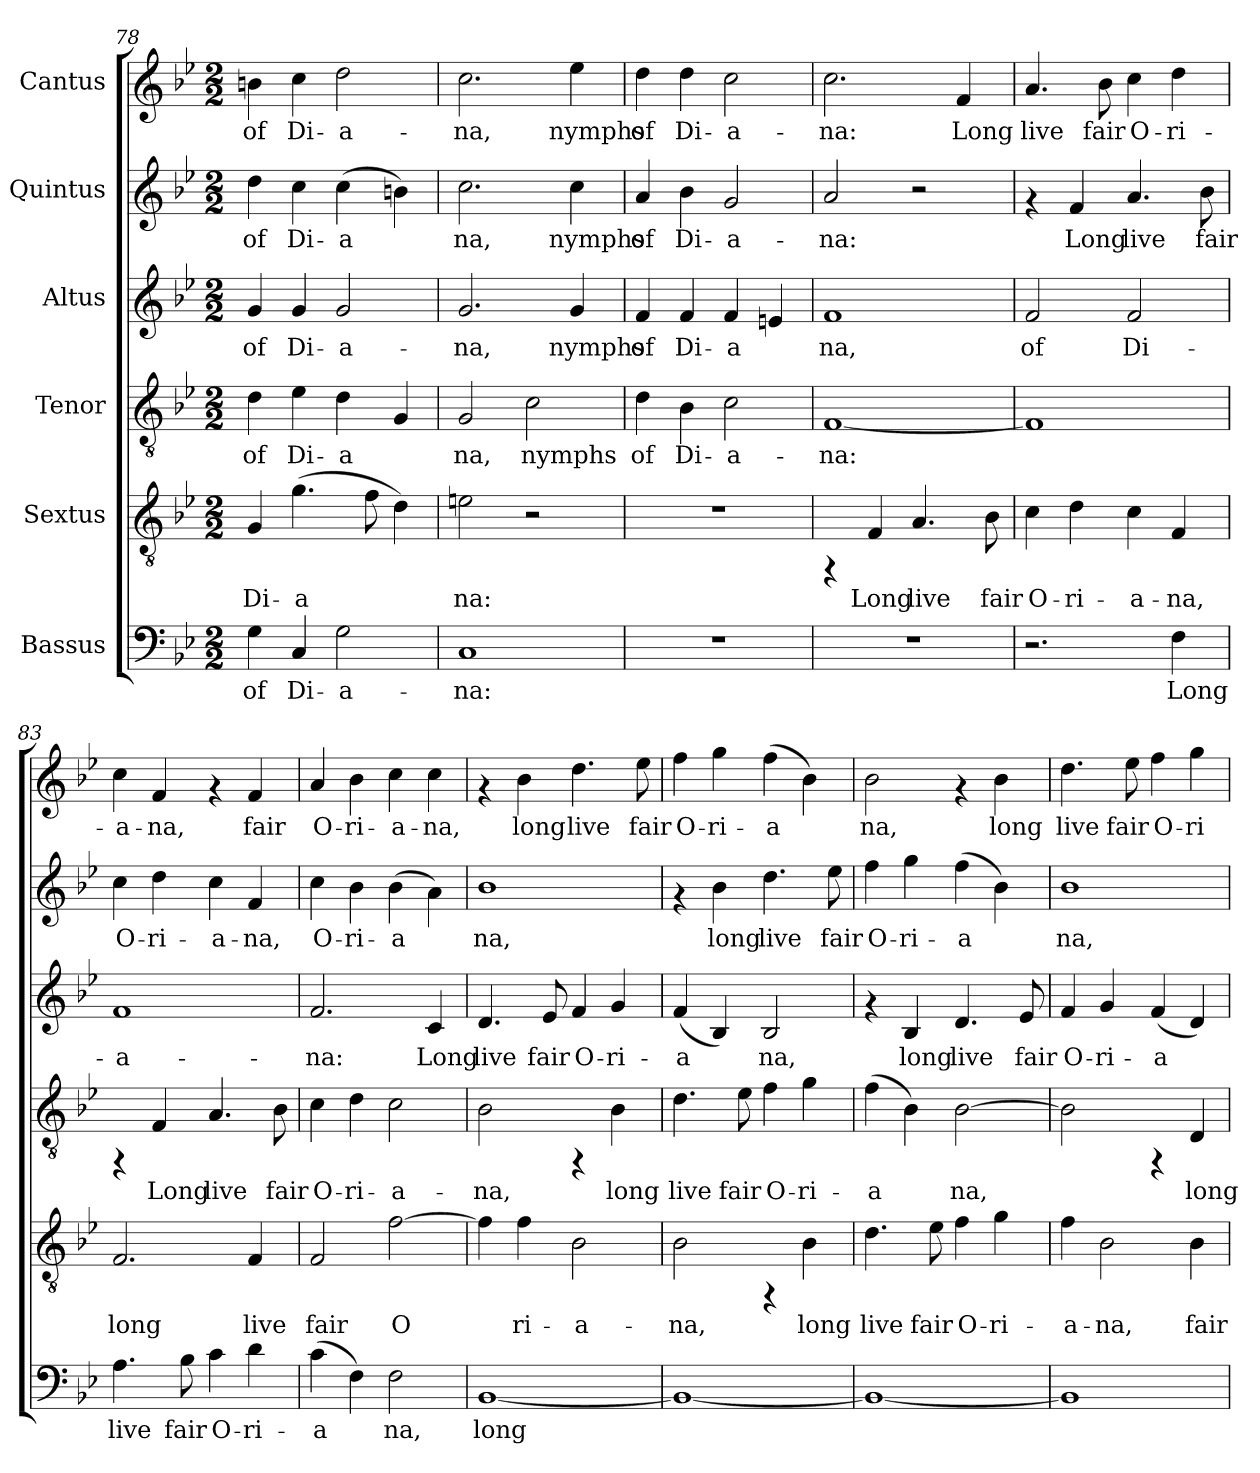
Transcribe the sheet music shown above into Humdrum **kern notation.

**kern	**text	**kern	**text	**kern	**text	**kern	**text	**kern	**text	**kern	**text
*part6	*part6	*part5	*part5	*part4	*part4	*part3	*part3	*part2	*part2	*part1	*part1
*staff6	*staff6	*staff5	*staff5	*staff4	*staff4	*staff3	*staff3	*staff2	*staff2	*staff1	*staff1
*I"Bassus	*	*I"Sextus	*	*I"Tenor	*	*I"Altus	*	*I"Quintus	*	*I"Cantus	*
*clefF4	*	*clefGv2	*	*clefGv2	*	*clefG2	*	*clefG2	*	*clefG2	*
*k[b-e-]	*	*k[b-e-]	*	*k[b-e-]	*	*k[b-e-]	*	*k[b-e-]	*	*k[b-e-]	*
*B-:	*	*B-:	*	*B-:	*	*B-:	*	*B-:	*	*B-:	*
*M2/2	*	*M2/2	*	*M2/2	*	*M2/2	*	*M2/2	*	*M2/2	*
=78	=78	=78	=78	=78	=78	=78	=78	=78	=78	=78	=78
!	!LO:LY:b:cj	!	!LO:LY:b:cj	!	!LO:LY:b:cj	!	!LO:LY:b:cj	!	!LO:LY:b:cj	!	!LO:LY:b:cj
4G\	of	4G/	Di-	4d\	of	4g/	of	4dd\	of	4bn\	of
!	!LO:LY:b:cj	!	!LO:LY:b:cj	!	!LO:LY:b:cj	!	!LO:LY:b:cj	!	!LO:LY:b:cj	!	!LO:LY:b:cj
4C/	Di-	(>4.g\	-a-	4e-\	Di-	4g/	Di-	4cc\	Di-	4cc\	Di-
!	!LO:LY:b:cj	!	!	!	!LO:LY:b:cj	!	!LO:LY:b:cj	!	!LO:LY:b:cj	!	!LO:LY:b:cj
2G\	-a-	.	.	4d\	-a	2g/	-a-	(>4cc\	-a-	2dd\	-a-
!	!	!	!LO:LY:b:cj	!	!	!	!	!	!	!	!
.	.	8f\	--	.	.	.	.	.	.	.	.
!	!	!	!LO:LY:b:cj	!	!LO:LY:b:cj	!	!	!	!LO:LY:b:cj	!	!
.	.	4d\)	--	4G/	-	.	.	4bn\)	--	.	.
=79	=79	=79	=79	=79	=79	=79	=79	=79	=79	=79	=79
!	!LO:LY:b:cj	!	!LO:LY:b:cj	!	!LO:LY:b:cj	!	!LO:LY:b:cj	!	!LO:LY:b:cj	!	!LO:LY:b:cj
1C	-na:	2en\	-na:	2G/	-na,	2.g/	-na,	2.cc\	-na,	2.cc\	-na,
!	!	!	!	!	!LO:LY:b:cj	!	!	!	!	!	!
.	.	2r	.	2c\	nymphs	.	.	.	.	.	.
!	!	!	!	!	!	!	!LO:LY:b:cj	!	!LO:LY:b:cj	!	!LO:LY:b:cj
.	.	.	.	.	.	4g/	nymphs	4cc\	nymphs	4ee-\	nymphs
=80	=80	=80	=80	=80	=80	=80	=80	=80	=80	=80	=80
!	!	!	!	!	!LO:LY:b:cj	!	!LO:LY:b:cj	!	!LO:LY:b:cj	!	!LO:LY:b:cj
1r	.	1r	.	4d\	of	4f/	of	4a/	of	4dd\	of
!	!	!	!	!	!LO:LY:b:cj	!	!LO:LY:b:cj	!	!LO:LY:b:cj	!	!LO:LY:b:cj
.	.	.	.	4B-\	Di-	4f/	Di-	4b-\	Di-	4dd\	Di-
!	!	!	!	!	!LO:LY:b:cj	!	!LO:LY:b:cj	!	!LO:LY:b:cj	!	!LO:LY:b:cj
.	.	.	.	2c\	-a-	4f/	-a	2g/	-a-	2cc\	-a-
!	!	!	!	!	!	!	!LO:LY:b:cj	!	!	!	!
.	.	.	.	.	.	4en/	-	.	.	.	.
!!LO:PB:g=z
=81	=81	=81	=81	=81	=81	=81	=81	=81	=81	=81	=81
!	!	!	!	!	!LO:LY:b:cj	!	!LO:LY:b:cj	!	!LO:LY:b:cj	!	!LO:LY:b:cj
1r	.	4rFF	.	[<1F	-na:	1f	-na,	2a/	-na:	2.cc\	-na:
!	!	!	!LO:LY:b:cj	!	!	!	!	!	!	!	!
.	.	4F/	Long	.	.	.	.	.	.	.	.
!	!	!	!LO:LY:b:cj	!	!	!	!	!	!	!	!
.	.	4.A/	live	.	.	.	.	2r	.	.	.
!	!	!	!	!	!	!	!	!	!	!	!LO:LY:b:cj
.	.	.	.	.	.	.	.	.	.	4f/	Long
!	!	!	!LO:LY:b:cj	!	!	!	!	!	!	!	!
.	.	8B-\	fair	.	.	.	.	.	.	.	.
=82	=82	=82	=82	=82	=82	=82	=82	=82	=82	=82	=82
!	!	!	!LO:LY:b:cj	!	!	!	!LO:LY:b:cj	!	!	!	!LO:LY:b:cj
2.r	.	4c\	O-	1F]	.	2f/	of	4rf	.	4.a/	live
!	!	!	!LO:LY:b:cj	!	!	!	!	!	!LO:LY:b:cj	!	!
.	.	4d\	-ri-	.	.	.	.	4f/	Long	.	.
!	!	!	!	!	!	!	!	!	!	!	!LO:LY:b:cj
.	.	.	.	.	.	.	.	.	.	8b-\	fair
!	!	!	!LO:LY:b:cj	!	!	!	!LO:LY:b:cj	!	!LO:LY:b:cj	!	!LO:LY:b:cj
.	.	4c\	-a-	.	.	2f/	Di-	4.a/	live	4cc\	O-
!	!LO:LY:b:cj	!	!LO:LY:b:cj	!	!	!	!	!	!	!	!LO:LY:b:cj
4F\	Long	4F/	-na,	.	.	.	.	.	.	4dd\	-ri-
!	!	!	!	!	!	!	!	!	!LO:LY:b:cj	!	!
.	.	.	.	.	.	.	.	8b-\	fair	.	.
=83	=83	=83	=83	=83	=83	=83	=83	=83	=83	=83	=83
!	!LO:LY:b:cj	!	!LO:LY:b:cj	!	!	!	!LO:LY:b:cj	!	!LO:LY:b:cj	!	!LO:LY:b:cj
4.A\	live	2.F/	long	4rFF	.	1f	-a-	4cc\	O-	4cc\	-a-
!	!	!	!	!	!LO:LY:b:cj	!	!	!	!LO:LY:b:cj	!	!LO:LY:b:cj
.	.	.	.	4F/	Long	.	.	4dd\	-ri-	4f/	-na,
!	!LO:LY:b:cj	!	!	!	!	!	!	!	!	!	!
8B-\	fair	.	.	.	.	.	.	.	.	.	.
!	!LO:LY:b:cj	!	!	!	!LO:LY:b:cj	!	!	!	!LO:LY:b:cj	!	!
4c\	O-	.	.	4.A/	live	.	.	4cc\	-a-	4rf	.
!	!LO:LY:b:cj	!	!LO:LY:b:cj	!	!	!	!	!	!LO:LY:b:cj	!	!LO:LY:b:cj
4d\	-ri-	4F/	live	.	.	.	.	4f/	-na,	4f/	fair
!	!	!	!	!	!LO:LY:b:cj	!	!	!	!	!	!
.	.	.	.	8B-\	fair	.	.	.	.	.	.
=84	=84	=84	=84	=84	=84	=84	=84	=84	=84	=84	=84
!	!LO:LY:b:cj	!	!LO:LY:b:cj	!	!LO:LY:b:cj	!	!LO:LY:b:cj	!	!LO:LY:b:cj	!	!LO:LY:b:cj
(>4c\	-a-	2F/	fair	4c\	O-	2.f/	-na:	4cc\	O-	4a/	O-
!	!LO:LY:b:cj	!	!	!	!LO:LY:b:cj	!	!	!	!LO:LY:b:cj	!	!LO:LY:b:cj
4F\)	-	.	.	4d\	-ri-	.	.	4b-\	-ri-	4b-\	-ri-
!	!LO:LY:b:cj	!	!LO:LY:b:cj	!	!LO:LY:b:cj	!	!	!	!LO:LY:b:cj	!	!LO:LY:b:cj
2F\	na,	[>2f\	O-	2c\	-a-	.	.	(>4b-\	-a-	4cc\	-a-
!	!	!	!	!	!	!	!LO:LY:b:cj	!	!LO:LY:b:cj	!	!LO:LY:b:cj
.	.	.	.	.	.	4c/	Long	4a\)	--	4cc\	-na,
=85	=85	=85	=85	=85	=85	=85	=85	=85	=85	=85	=85
!	!LO:LY:b:cj	!	!LO:LY:b:cj	!	!LO:LY:b:cj	!	!LO:LY:b:cj	!	!LO:LY:b:cj	!	!
[<1BB-	long	4f\]	-	2B-\	-na,	4.d/	live	1b-	-na,	4rf	.
!	!	!	!LO:LY:b:cj	!	!	!	!	!	!	!	!LO:LY:b:cj
.	.	4f\	ri-	.	.	.	.	.	.	4b-\	long
!	!	!	!	!	!	!	!LO:LY:b:cj	!	!	!	!
.	.	.	.	.	.	8e-/	fair	.	.	.	.
!	!	!	!LO:LY:b:cj	!	!	!	!LO:LY:b:cj	!	!	!	!LO:LY:b:cj
.	.	2B-\	-a-	4rFF	.	4f/	O-	.	.	4.dd\	live
!	!	!	!	!	!LO:LY:b:cj	!	!LO:LY:b:cj	!	!	!	!
.	.	.	.	4B-\	long	4g/	-ri-	.	.	.	.
!	!	!	!	!	!	!	!	!	!	!	!LO:LY:b:cj
.	.	.	.	.	.	.	.	.	.	8ee-\	fair
!!LO:LB:g=z
=86	=86	=86	=86	=86	=86	=86	=86	=86	=86	=86	=86
!	!	!	!LO:LY:b:cj	!	!LO:LY:b:cj	!	!LO:LY:b:cj	!	!	!	!LO:LY:b:cj
1BB-_<	.	2B-\	-na,	4.d\	live	(<4f/	-a-	4rf	.	4ff\	O-
!	!	!	!	!	!	!	!LO:LY:b:cj	!	!LO:LY:b:cj	!	!LO:LY:b:cj
.	.	.	.	.	.	4B-/)	-	4b-\	long	4gg\	-ri-
!	!	!	!	!	!LO:LY:b:cj	!	!	!	!	!	!
.	.	.	.	8e-\	fair	.	.	.	.	.	.
!	!	!	!	!	!LO:LY:b:cj	!	!LO:LY:b:cj	!	!LO:LY:b:cj	!	!LO:LY:b:cj
.	.	4rFF	.	4f\	O-	2B-/	na,	4.dd\	live	(>4ff\	-a-
!	!	!	!LO:LY:b:cj	!	!LO:LY:b:cj	!	!	!	!	!	!LO:LY:b:cj
.	.	4B-\	long	4g\	-ri-	.	.	.	.	4b-\)	--
!	!	!	!	!	!	!	!	!	!LO:LY:b:cj	!	!
.	.	.	.	.	.	.	.	8ee-\	fair	.	.
=87	=87	=87	=87	=87	=87	=87	=87	=87	=87	=87	=87
!	!	!	!LO:LY:b:cj	!	!LO:LY:b:cj	!	!	!	!LO:LY:b:cj	!	!LO:LY:b:cj
1BB-_<	.	4.d\	live	(>4f\	-a-	4rf	.	4ff\	O-	2b-\	-na,
!	!	!	!	!	!LO:LY:b:cj	!	!LO:LY:b:cj	!	!LO:LY:b:cj	!	!
.	.	.	.	4B-\)	-	4B-/	long	4gg\	-ri-	.	.
!	!	!	!LO:LY:b:cj	!	!	!	!	!	!	!	!
.	.	8e-\	fair	.	.	.	.	.	.	.	.
!	!	!	!LO:LY:b:cj	!	!LO:LY:b:cj	!	!LO:LY:b:cj	!	!LO:LY:b:cj	!	!
.	.	4f\	O-	[>2B-\	na,	4.d/	live	(>4ff\	-a-	4rf	.
!	!	!	!LO:LY:b:cj	!	!	!	!	!	!LO:LY:b:cj	!	!LO:LY:b:cj
.	.	4g\	-ri-	.	.	.	.	4b-\)	--	4b-\	long
!	!	!	!	!	!	!	!LO:LY:b:cj	!	!	!	!
.	.	.	.	.	.	8e-/	fair	.	.	.	.
=88	=88	=88	=88	=88	=88	=88	=88	=88	=88	=88	=88
!	!	!	!LO:LY:b:cj	!	!LO:LY:b:cj	!	!LO:LY:b:cj	!	!LO:LY:b:cj	!	!LO:LY:b:cj
1BB-]	.	4f\	-a-	2B-\]	.	4f/	O-	1b-	-na,	4.dd\	live
!	!	!	!LO:LY:b:cj	!	!	!	!LO:LY:b:cj	!	!	!	!
.	.	2B-\	-na,	.	.	4g/	-ri-	.	.	.	.
!	!	!	!	!	!	!	!	!	!	!	!LO:LY:b:cj
.	.	.	.	.	.	.	.	.	.	8ee-\	fair
!	!	!	!	!	!	!	!LO:LY:b:cj	!	!	!	!LO:LY:b:cj
.	.	.	.	4rFF	.	(<4f/	-a-	.	.	4ff\	O-
!	!	!	!LO:LY:b:cj	!	!LO:LY:b:cj	!	!LO:LY:b:cj	!	!	!	!LO:LY:b:cj
.	.	4B-\	fair	4D/	long	4d/)	--	.	.	4gg\	-ri-
=	=	=	=	=	=	=	=	=	=	=	=
*-	*-	*-	*-	*-	*-	*-	*-	*-	*-	*-	*-
